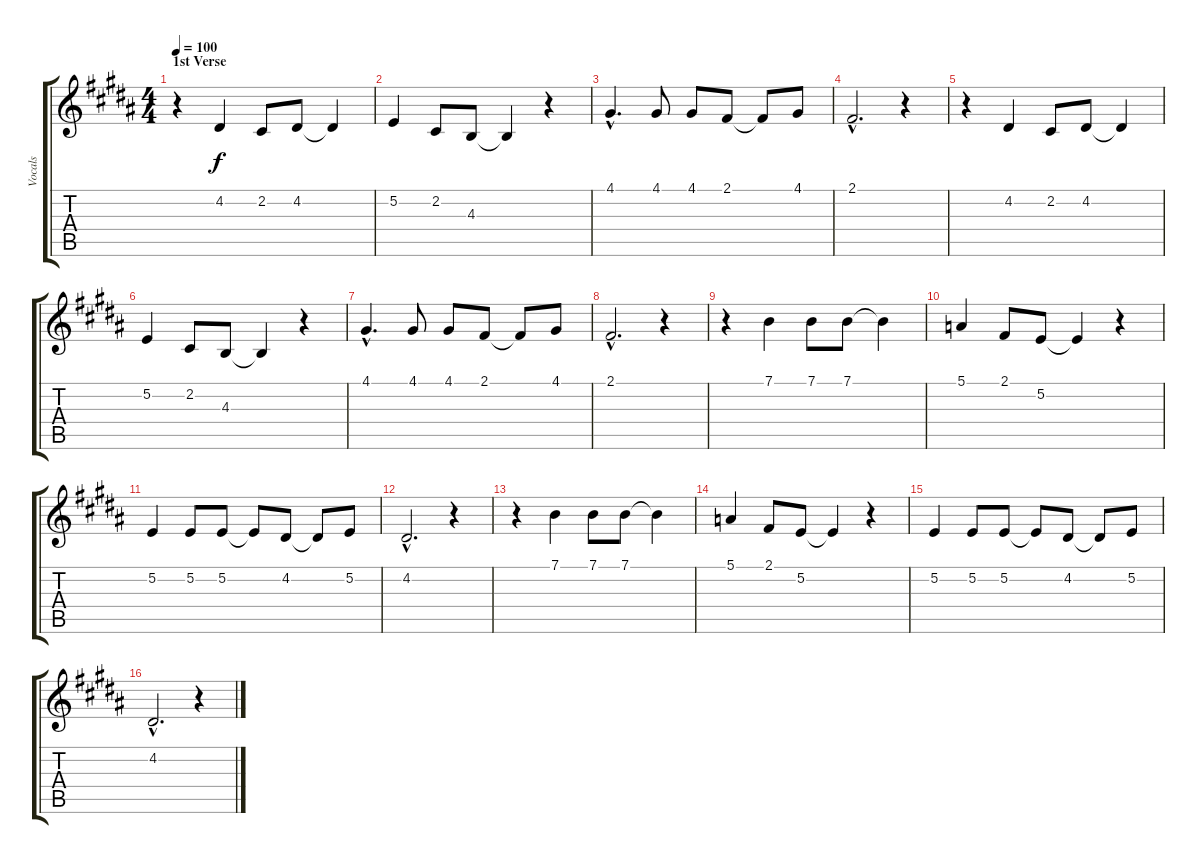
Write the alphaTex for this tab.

\track ("Vocals" "Vocals") {instrument clarinet}
\staff {score tabs}
\tuning (E4 B3 G3 D3 A2 E2) {hide}
\ts (4 4)
\section ("" "1st Verse")
\tempo 100
\clef g2
\ks b
r.4{dy f} 4.2.4 2.2.8 4.2.8 4.2{t}.4 |
5.2.4 2.2.8 4.3.8 4.3{t}.4 r.4 |
4.1{hac}.4{d} 4.1.8 4.1.8 2.1.8 2.1{t}.8 4.1.8 |
2.1{hac}.2{d} r.4 |
r.4 4.2.4 2.2.8 4.2.8 4.2{t}.4 |
5.2.4 2.2.8 4.3.8 4.3{t}.4 r.4 |
4.1{hac}.4{d} 4.1.8 4.1.8 2.1.8 2.1{t}.8 4.1.8 |
2.1{hac}.2{d} r.4 |
r.4 7.1.4 7.1.8 7.1.8 7.1{t}.4 |
5.1.4 2.1.8 5.2.8 5.2{t}.4 r.4 |
5.2.4 5.2.8 5.2.8 5.2{t}.8 4.2.8 4.2{t}.8 5.2.8 |
4.2{hac}.2{d} r.4 |
r.4 7.1.4 7.1.8 7.1.8 7.1{t}.4 |
5.1.4 2.1.8 5.2.8 5.2{t}.4 r.4 |
5.2.4 5.2.8 5.2.8 5.2{t}.8 4.2.8 4.2{t}.8 5.2.8 |
4.2{hac}.2{d} r.4
